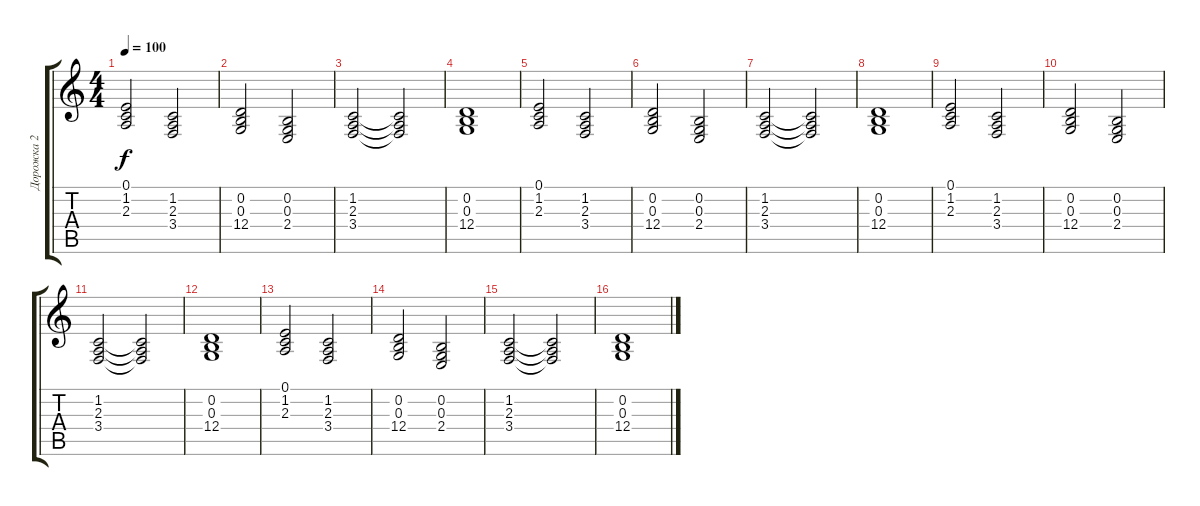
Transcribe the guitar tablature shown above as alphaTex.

\track ("Дорожка 2" "Дорожка 2") {instrument tremolostrings}
\staff {score tabs}
\tuning (E4 B3 G3 D3 A2 E2) {hide}
\ts (4 4)
\tempo 100
\clef g2
\ks c
(0.1 1.2 2.3).2{dy f instrument tremolostrings} (1.2 2.3 3.4).2 |
(0.2 0.3 12.4).2 (0.2 0.3 2.4).2 |
(1.2 2.3 3.4).2 (1.2{t} 2.3{t} 3.4{t}).2 |
(0.2 0.3 12.4).1 |
(0.1 1.2 2.3).2 (1.2 2.3 3.4).2 |
(0.2 0.3 12.4).2 (0.2 0.3 2.4).2 |
(1.2 2.3 3.4).2 (1.2{t} 2.3{t} 3.4{t}).2 |
(0.2 0.3 12.4).1 |
(0.1 1.2 2.3).2 (1.2 2.3 3.4).2 |
(0.2 0.3 12.4).2 (0.2 0.3 2.4).2 |
(1.2 2.3 3.4).2 (1.2{t} 2.3{t} 3.4{t}).2 |
(0.2 0.3 12.4).1 |
(0.1 1.2 2.3).2 (1.2 2.3 3.4).2 |
(0.2 0.3 12.4).2 (0.2 0.3 2.4).2 |
(1.2 2.3 3.4).2 (1.2{t} 2.3{t} 3.4{t}).2 |
(0.2 0.3 12.4).1
